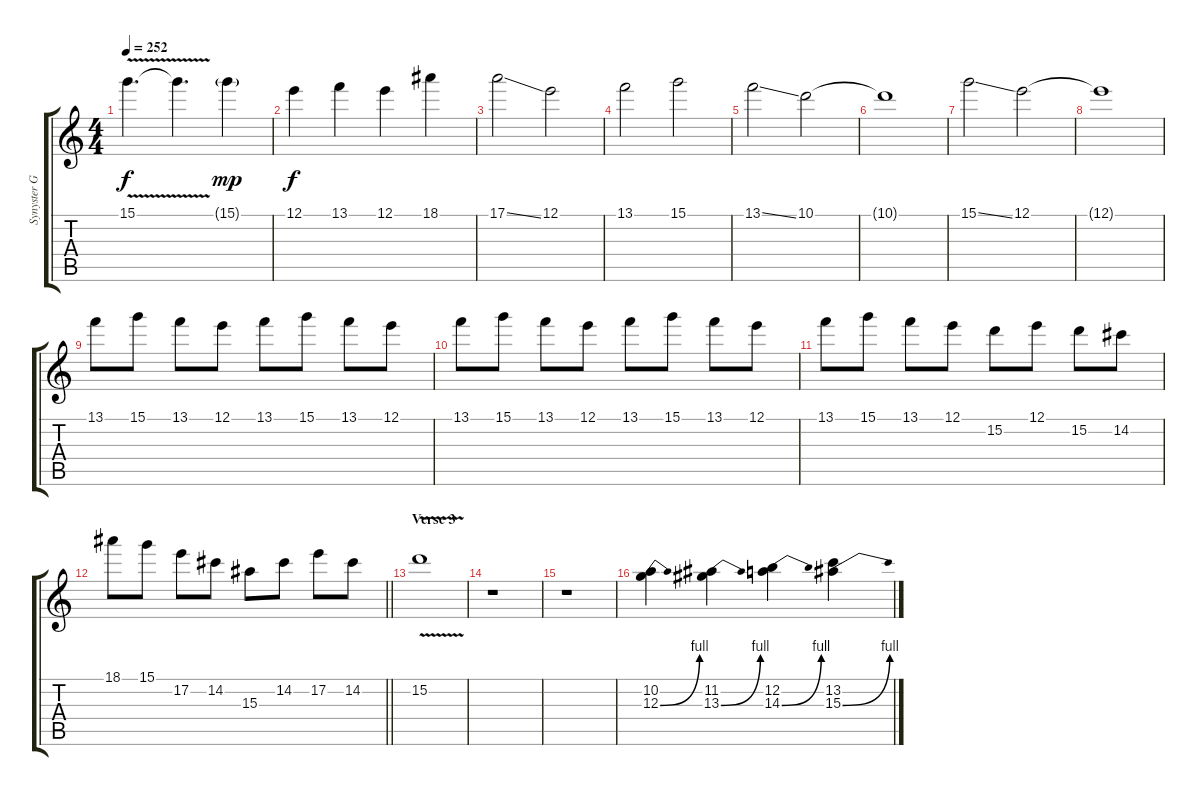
\track ("Synyster Gates" "Synyster G") {instrument distortionguitar}
\staff {score tabs}
\tuning (E4 B3 G3 D3 A2 D2) {hide}
\ts (4 4)
\tempo 252
\clef g2
\ks c
15.1{v}.4{d dy f} 15.1{t}.4{d} 15.1{g}.4{dy mp} |
12.1.4{dy f} 13.1.4 12.1.4 18.1.4 |
17.1{ss}.2 12.1.2 |
13.1.2 15.1.2 |
13.1{ss}.2 10.1.2 |
10.1{t}.1 |
15.1{ss}.2 12.1.2 |
12.1{t}.1 |
13.1.8 15.1.8 13.1.8 12.1.8 13.1.8 15.1.8 13.1.8 12.1.8 |
13.1.8 15.1.8 13.1.8 12.1.8 13.1.8 15.1.8 13.1.8 12.1.8 |
13.1.8 15.1.8 13.1.8 12.1.8 15.2.8 12.1.8 15.2.8 14.2.8 |
\barLineRight lightlight
18.1.8 15.1.8 17.2.8 14.2.8 15.3.8 14.2.8 17.2.8 14.2.8 |
\section ("" "Verse 3")
15.2{v}.1 |
r.1 |
r.1 |
(10.2 12.3{be (bend 0 0 60 4)}).4 (11.2 13.3{be (bend 0 0 60 4)}).4 (12.2 14.3{be (bend 0 0 60 4)}).4 (13.2 15.3{be (bend 0 0 60 4)}).4
